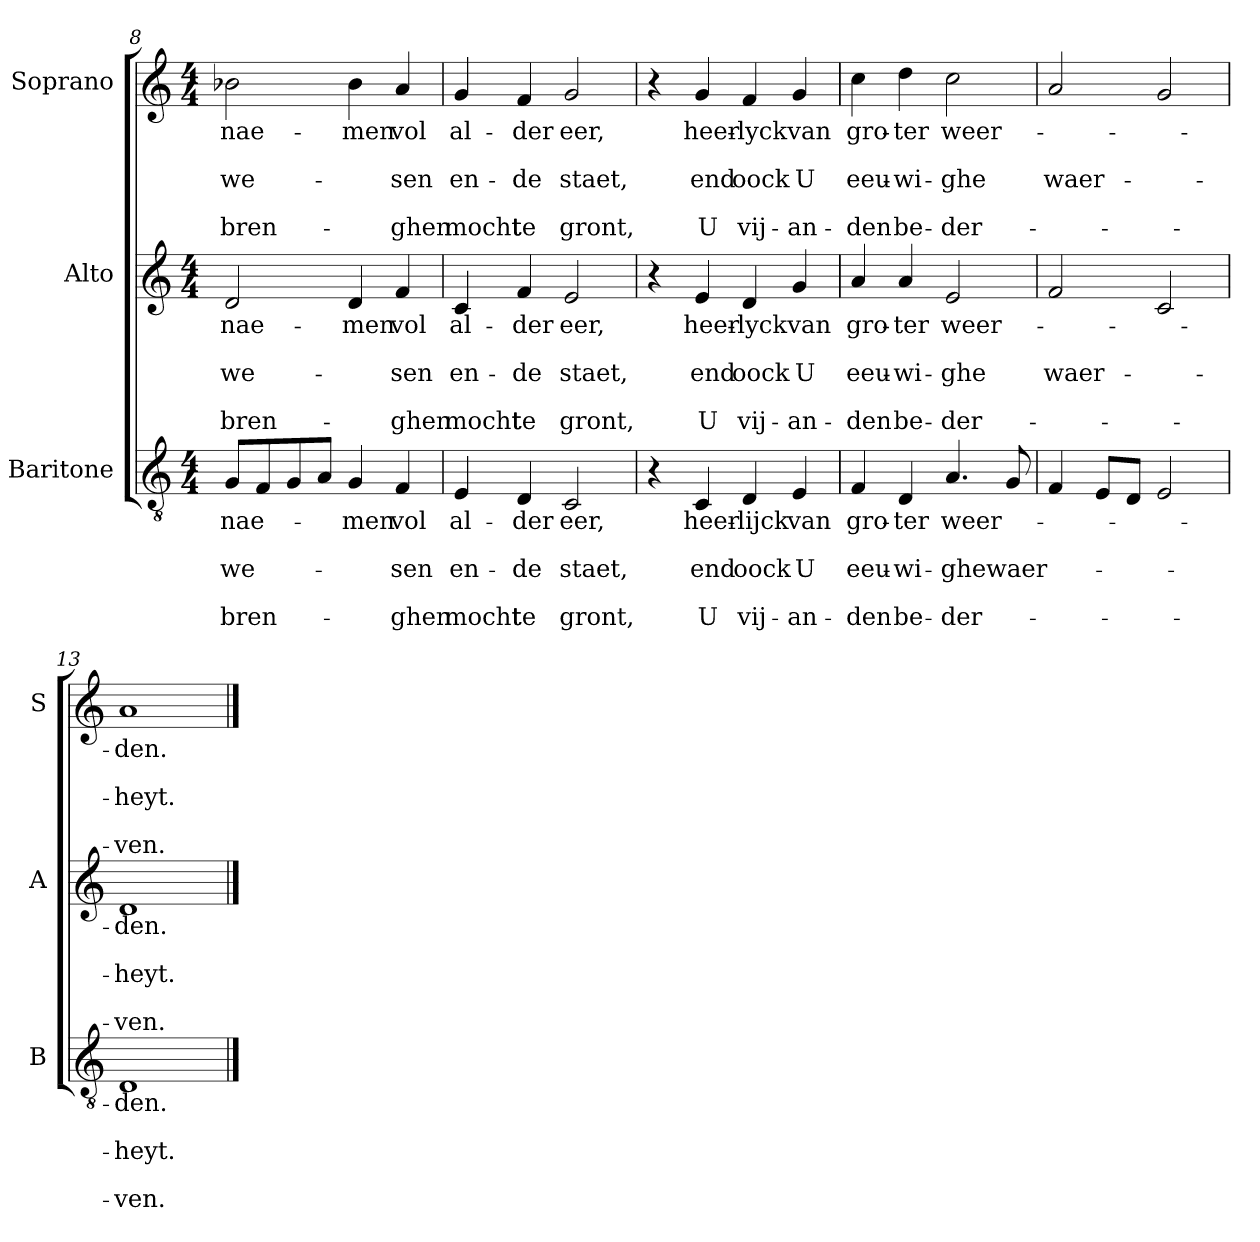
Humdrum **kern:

**kern	**text	**text	**text	**text	**text	**kern	**text	**text	**text	**text	**text	**kern	**text	**text	**text	**text	**text
*part3	*part3	*part3	*part3	*part3	*part3	*part2	*part2	*part2	*part2	*part2	*part2	*part1	*part1	*part1	*part1	*part1	*part1
*staff3	*staff3	*staff3	*staff3	*staff3	*staff3	*staff2	*staff2	*staff2	*staff2	*staff2	*staff2	*staff1	*staff1	*staff1	*staff1	*staff1	*staff1
*I"Baritone	*	*	*	*	*	*I"Alto	*	*	*	*	*	*I"Soprano	*	*	*	*	*
*I'B	*	*	*	*	*	*I'A	*	*	*	*	*	*I'S	*	*	*	*	*
*clefGv2	*	*	*	*	*	*clefG2	*	*	*	*	*	*clefG2	*	*	*	*	*
*k[]	*	*	*	*	*	*k[]	*	*	*	*	*	*k[]	*	*	*	*	*
*C:	*	*	*	*	*	*C:	*	*	*	*	*	*C:	*	*	*	*	*
*M4/4	*	*	*	*	*	*M4/4	*	*	*	*	*	*M4/4	*	*	*	*	*
=8	=8	=8	=8	=8	=8	=8	=8	=8	=8	=8	=8	=8	=8	=8	=8	=8	=8
!	!LO:LY:b	!	!LO:LY:b	!	!LO:LY:b	!	!LO:LY:b	!	!LO:LY:b	!	!LO:LY:b	!	!LO:LY:b	!	!LO:LY:b	!	!LO:LY:b
8G/L	nae-	.	we-	.	bren-	2d/	nae-	.	we-	.	bren-	2b-X\	nae-	.	we-	.	bren-
8F/	.	.	.	.	.	.	.	.	.	.	.	.	.	.	.	.	.
8G/	.	.	.	.	.	.	.	.	.	.	.	.	.	.	.	.	.
8A/J	.	.	.	.	.	.	.	.	.	.	.	.	.	.	.	.	.
!	!LO:LY:b	!	!	!	!	!	!LO:LY:b	!	!	!	!	!	!LO:LY:b	!	!	!	!
4G/	-men	.	.	.	.	4d/	-men	.	.	.	.	4b-\	-men	.	.	.	.
!	!LO:LY:b	!	!LO:LY:b	!	!LO:LY:b	!	!LO:LY:b	!	!LO:LY:b	!	!LO:LY:b	!	!LO:LY:b	!	!LO:LY:b	!	!LO:LY:b
4F/	vol	.	-sen	.	-ghen	4f/	vol	.	-sen	.	-ghen	4a/	vol	.	-sen	.	-ghen
!!LO:PB:g=z
=9	=9	=9	=9	=9	=9	=9	=9	=9	=9	=9	=9	=9	=9	=9	=9	=9	=9
!	!LO:LY:b	!	!LO:LY:b	!	!LO:LY:b	!	!LO:LY:b	!	!LO:LY:b	!	!LO:LY:b	!	!LO:LY:b	!	!LO:LY:b	!	!LO:LY:b
4E/	al-	.	en-	.	mocht	4c/	al-	.	en-	.	mocht	4g/	al-	.	en-	.	mocht
!	!LO:LY:b	!	!LO:LY:b	!	!LO:LY:b	!	!LO:LY:b	!	!LO:LY:b	!	!LO:LY:b	!	!LO:LY:b	!	!LO:LY:b	!	!LO:LY:b
4D/	-der	.	-de	.	te	4f/	-der	.	-de	.	te	4f/	-der	.	-de	.	te
!	!LO:LY:b	!	!LO:LY:b	!	!LO:LY:b	!	!LO:LY:b	!	!LO:LY:b	!	!LO:LY:b	!	!LO:LY:b	!	!LO:LY:b	!	!LO:LY:b
2C/	eer,	.	staet,	.	gront,	2e/	eer,	.	staet,	.	gront,	2g/	eer,	.	staet,	.	gront,
=10	=10	=10	=10	=10	=10	=10	=10	=10	=10	=10	=10	=10	=10	=10	=10	=10	=10
4r	.	.	.	.	.	4r	.	.	.	.	.	4r	.	.	.	.	.
!	!LO:LY:b	!	!LO:LY:b	!	!LO:LY:b	!	!LO:LY:b	!	!LO:LY:b	!	!LO:LY:b	!	!LO:LY:b	!	!LO:LY:b	!	!LO:LY:b
4C/	heer-	.	end	.	U	4e/	heer-	.	end	.	U	4g/	heer-	.	end	.	U
!	!LO:LY:b	!	!LO:LY:b	!	!LO:LY:b	!	!LO:LY:b	!	!LO:LY:b	!	!LO:LY:b	!	!LO:LY:b	!	!LO:LY:b	!	!LO:LY:b
4D/	-lijck	.	oock	.	vij-	4d/	-lyck	.	oock	.	vij-	4f/	-lyck	.	oock	.	vij-
!	!LO:LY:b	!	!LO:LY:b	!	!LO:LY:b	!	!LO:LY:b	!	!LO:LY:b	!	!LO:LY:b	!	!LO:LY:b	!	!LO:LY:b	!	!LO:LY:b
4E/	van	.	U	.	-an-	4g/	van	.	U	.	-an-	4g/	van	.	U	.	-an-
=11	=11	=11	=11	=11	=11	=11	=11	=11	=11	=11	=11	=11	=11	=11	=11	=11	=11
!	!LO:LY:b	!	!LO:LY:b	!	!LO:LY:b	!	!LO:LY:b	!	!LO:LY:b	!	!LO:LY:b	!	!LO:LY:b	!	!LO:LY:b	!	!LO:LY:b
4F/	gro-	.	eeu-	.	-den	4a/	gro-	.	eeu-	.	-den	4cc\	gro-	.	eeu-	.	-den
!	!LO:LY:b	!	!LO:LY:b	!	!LO:LY:b	!	!LO:LY:b	!	!LO:LY:b	!	!LO:LY:b	!	!LO:LY:b	!	!LO:LY:b	!	!LO:LY:b
4D/	-ter	.	-wi-	.	be-	4a/	-ter	.	-wi-	.	be-	4dd\	-ter	.	-wi-	.	be-
!	!LO:LY:b	!	!LO:LY:b	!	!LO:LY:b	!	!LO:LY:b	!	!LO:LY:b	!	!LO:LY:b	!	!LO:LY:b	!	!LO:LY:b	!	!LO:LY:b
4.A/	weer-	.	-ghe	.	-der-	2e/	weer-	.	-ghe	.	-der-	2cc\	weer-	.	-ghe	.	-der-
!	!	!	!LO:LY:b	!	!	!	!	!	!	!	!	!	!	!	!	!	!
8G/	.	.	waer-	.	.	.	.	.	.	.	.	.	.	.	.	.	.
=12	=12	=12	=12	=12	=12	=12	=12	=12	=12	=12	=12	=12	=12	=12	=12	=12	=12
!	!	!	!	!	!	!	!	!	!LO:LY:b	!	!	!	!	!	!LO:LY:b	!	!
4F/	.	.	.	.	.	2f/	.	.	waer-	.	.	2a/	.	.	waer-	.	.
8E/L	.	.	.	.	.	.	.	.	.	.	.	.	.	.	.	.	.
8D/J	.	.	.	.	.	.	.	.	.	.	.	.	.	.	.	.	.
2E/	.	.	.	.	.	2c/	.	.	.	.	.	2g/	.	.	.	.	.
=13	=13	=13	=13	=13	=13	=13	=13	=13	=13	=13	=13	=13	=13	=13	=13	=13	=13
!	!LO:LY:b	!	!LO:LY:b	!	!LO:LY:b	!	!LO:LY:b	!	!LO:LY:b	!	!LO:LY:b	!	!LO:LY:b	!	!LO:LY:b	!	!LO:LY:b
1D	-den.	.	-heyt.	.	-ven.	1d	-den.	.	-heyt.	.	-ven.	1a	-den.	.	-heyt.	.	-ven.
==	==	==	==	==	==	==	==	==	==	==	==	==	==	==	==	==	==
*-	*-	*-	*-	*-	*-	*-	*-	*-	*-	*-	*-	*-	*-	*-	*-	*-	*-
